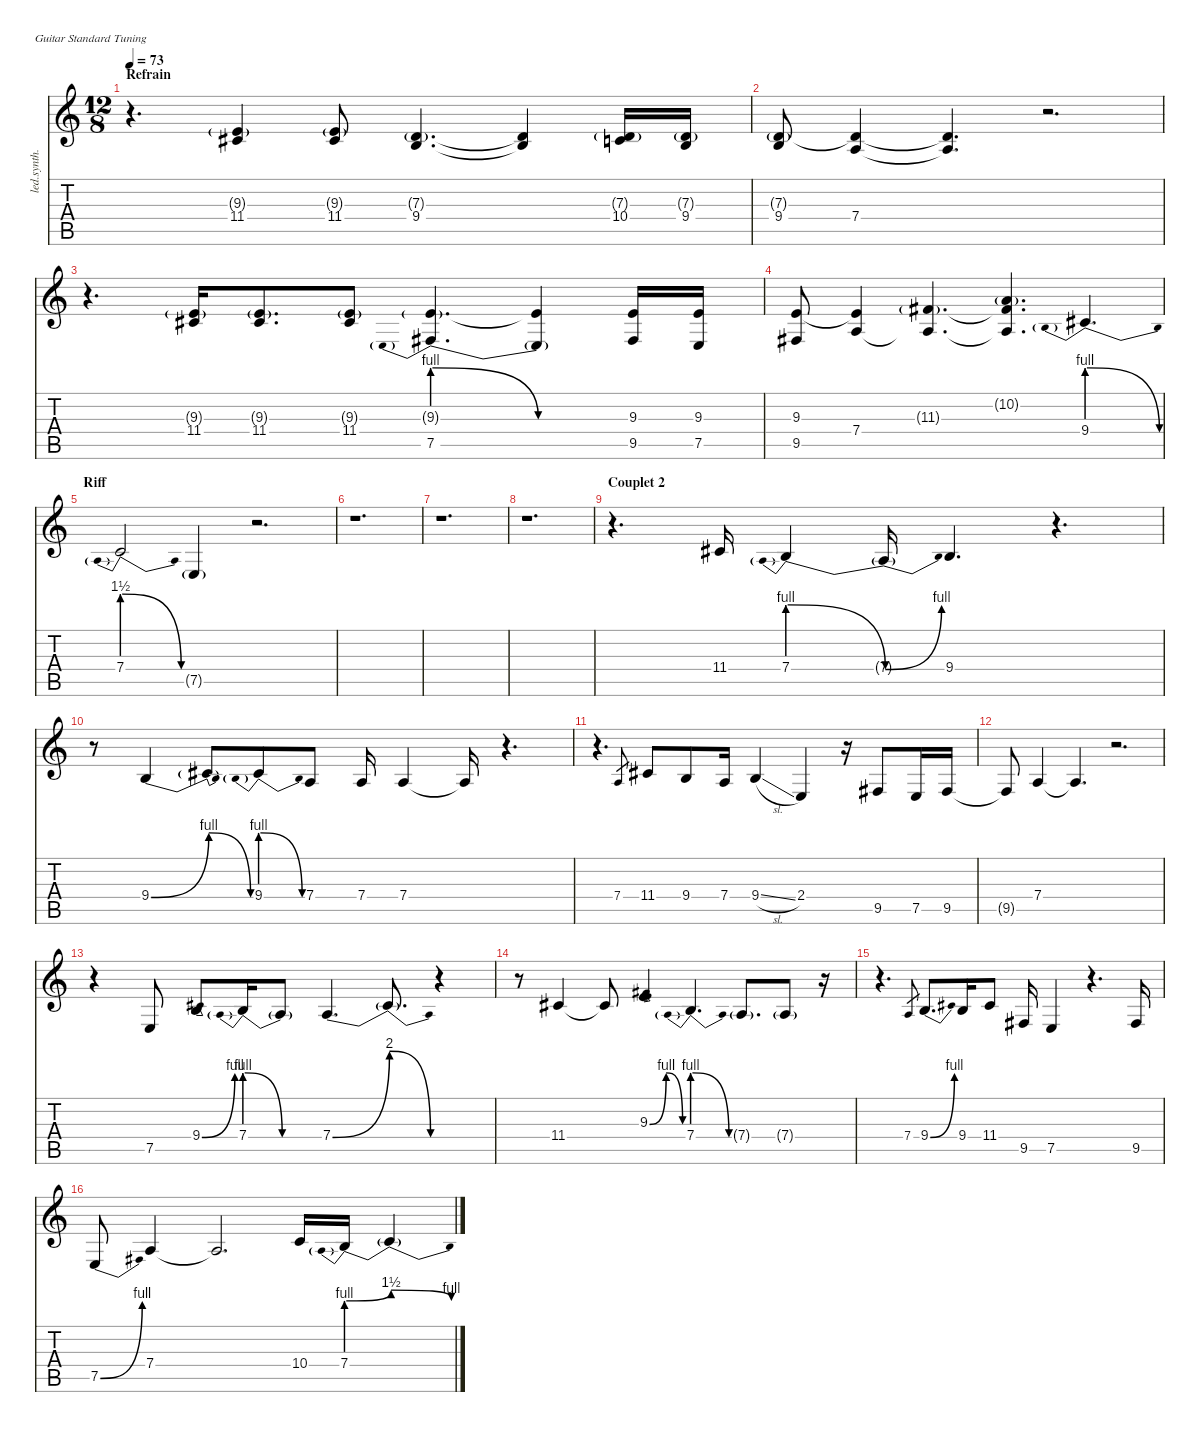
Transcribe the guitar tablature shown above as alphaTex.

\defaultSystemsLayout 4
\hideDynamics
\bracketExtendMode nobrackets
\otherSystemsTrackNameOrientation horizontal
\track ("Vocal" "led.synth.") {instrument lead2sawtooth}
\staff {score tabs}
\tuning (E4 B3 G3 D3 A2 E2)
\ts (12 8)
\section ("" "Refrain")
\tempo 73
\clef g2
\ks c
r.4{d dy f beam Down} (9.3{g} 11.4{acc #}).4{beam Up} (9.3{g} 11.4{acc #}).8{beam Up} (7.3{g} 9.4).4{d beam Up} (7.3{t} 9.4{t}).4{beam Up} (7.3{g} 10.4).16{beam Up} (7.3{g} 9.4).16{beam Up} |
(7.3{g} 9.4).8{beam Up} (7.3{t} 7.4).4{beam Up} (7.3{t} 7.4{t}).4{d beam Up} r.2{d beam Up} |
r.4{d beam Down} (9.3{g} 11.4{acc #}).16{beam Up} (9.3{g} 11.4{acc #}).8{d beam Up} (9.3{g} 11.4{acc #}).8{beam Up} (9.3{g} 7.5{be (prebendrelease 0 4 60 0)}).4{d beam Up} (9.3{t} 7.5{be (hold 0 0 60 0) t}).4{beam Up} (9.3 9.5{acc #}).16{beam Up} (9.3 7.5).16{beam Up} |
(9.3 9.5{acc #}).8{beam Up} (9.3{t} 7.4).4{beam Up} (11.3{g acc #} 7.4{t}).4{d beam Up} (10.2{g} 11.3{t acc #} 7.4{t}).4{d beam Up} 9.4{be (prebendrelease 0 4 9 0)}.4{d beam Up} |
\section ("" "Riff")
7.4{be (prebendrelease 0 6 12.999999599999999 0)}.2{beam Up} 7.5{g}.4{beam Up} r.2{d beam Up} |
r.1{d beam Down} |
r.1{d beam Down} |
r.1{d beam Down} |
\section ("" "Couplet 2")
r.4{d beam Down} 11.4{acc #}.16{beam Up} 7.4{be (prebendrelease 0 4 60 0)}.4{beam Up} 7.4{be (bend 0 0 60 4) t}.16{beam Up} 9.4.4{d beam Up} r.4{d beam Up} |
r.8{beam Down} 9.4{be (bend 0 0 60 4)}.4{beam Up} 9.4{be (release 0 4 60 0) t}.8{beam Up} 9.4{be (prebendrelease 0 4 12 0)}.8{beam Up} 7.4.8{beam Up} 7.4.16{beam Up} 7.4.4{beam Up} 7.4{t}.16{beam Up} r.4{d beam Up} |
r.4{d beam Down} 7.4.8{gr dy mf beam Up} 11.4{acc #}.8{dy f beam Up} 9.4.8{beam Up} 7.4.16{beam Up} 9.4{sl}.4{beam Up} 2.4.4{beam Up} r.16{beam Up} 9.5{acc #}.8{beam Up} 7.5.16{beam Up} 9.5{acc #}.16{beam Up} |
9.5{t acc #}.8{beam Up} 7.4.4{beam Up} 7.4{t}.4{d beam Up} r.2{d beam Up} |
r.4{beam Down} 7.5.8{beam Up} 9.4{be (bend 0 0 9 4)}.8{beam Up} 7.4{be (prebendrelease 0 4 60 0)}.16{beam Up} 7.4{be (hold 0 0 60 0) t}.8{beam Up} 7.4{be (bend 0 0 60 8)}.4{d beam Up} 7.4{be (release 0 8 60 0) t}.8{d beam Up} r.4{beam Up} |
r.8{beam Down} 11.4{acc #}.4{beam Up} 11.4{t acc #}.8{beam Up} 9.3{be (bendrelease 0 0 7.999999799999999 4 24 4 30 0)}.4{beam Up} 7.4{be (prebendrelease 0 4 39.999998399999996 0)}.4{d beam Up} 7.4{g}.8{d beam Up} 7.4{g}.8{beam Up} r.16{beam Up} |
r.4{d beam Down} 7.4.8{gr dy mf beam Up} 9.4{be (bend 0 0 7.999999799999999 4)}.8{d dy f beam Up} 9.4.16{beam Up} 11.4{acc #}.8{beam Up} 9.5{acc #}.16{beam Up} 7.5.4{beam Up} r.4{d beam Up} 9.5{acc #}.16{beam Up} |
7.5{be (bend 0 0 12.999999599999999 4)}.8{beam Up} 7.4.4{beam Up} 7.4{t}.2{d beam Up} 10.4.16{beam Up} 7.4{be (prebendbend 0 4 60 6)}.16{beam Up} 7.4{be (release 0 6 60 4) t}.4{beam Up}
